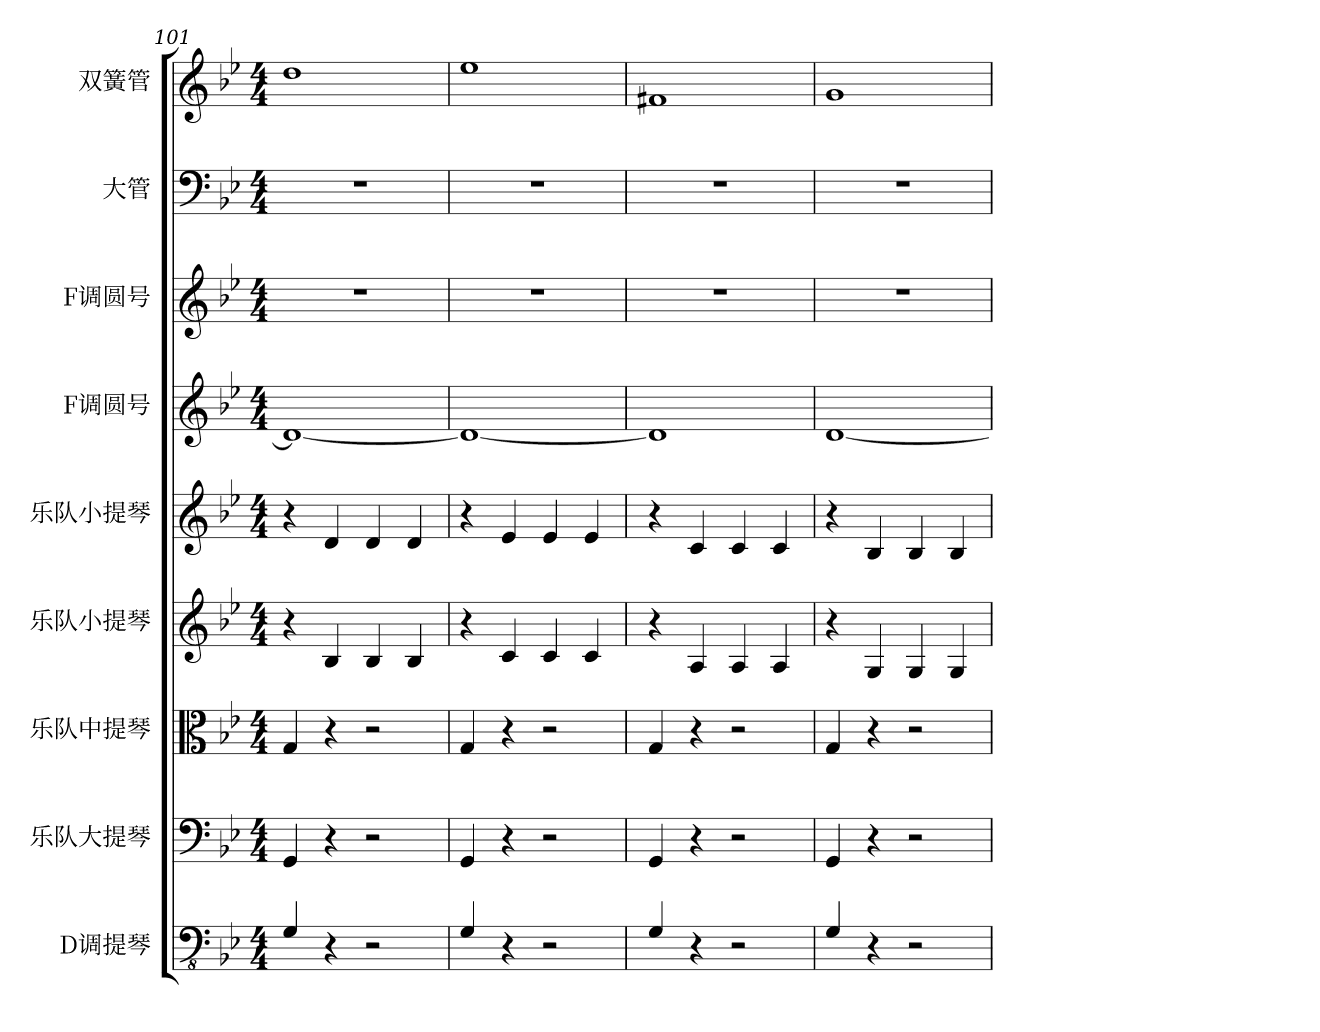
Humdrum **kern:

**kern	**kern	**kern	**kern	**kern	**kern	**kern	**kern	**kern
*part9	*part8	*part7	*part6	*part5	*part4	*part3	*part2	*part1
*staff9	*staff8	*staff7	*staff6	*staff5	*staff4	*staff3	*staff2	*staff1
*I"D调提琴	*I"乐队大提琴	*I"乐队中提琴	*I"乐队小提琴	*I"乐队小提琴	*I"F调圆号	*I"F调圆号	*I"大管	*I"双簧管
*clefFv4	*clefF4	*clefC3	*clefG2	*clefG2	*clefG2	*clefG2	*clefF4	*clefG2
*ITrd7c12	*	*	*	*	*ITrd4c7	*ITrd4c7	*	*
*k[b-e-]	*k[b-e-]	*k[b-e-]	*k[b-e-]	*k[b-e-]	*k[b-e-a-]	*k[b-e-a-]	*k[b-e-]	*k[b-e-]
*M4/4	*M4/4	*M4/4	*M4/4	*M4/4	*M4/4	*M4/4	*M4/4	*M4/4
=101	=101	=101	=101	=101	=101	=101	=101	=101
4GGG/	4GG/	4G/	4r	4r	1G_	1r	1r	1dd
4r	4r	4r	4B-/	4d/	.	.	.	.
2r	2r	2r	4B-/	4d/	.	.	.	.
.	.	.	4B-/	4d/	.	.	.	.
!!LO:PB:g=z
=102	=102	=102	=102	=102	=102	=102	=102	=102
4GGG/	4GG/	4G/	4r	4r	1G_	1r	1r	1ee-
4r	4r	4r	4c/	4e-/	.	.	.	.
2r	2r	2r	4c/	4e-/	.	.	.	.
.	.	.	4c/	4e-/	.	.	.	.
=103	=103	=103	=103	=103	=103	=103	=103	=103
4GGG/	4GG/	4G/	4r	4r	1G]	1r	1r	1f#X
4r	4r	4r	4A/	4c/	.	.	.	.
2r	2r	2r	4A/	4c/	.	.	.	.
.	.	.	4A/	4c/	.	.	.	.
=104	=104	=104	=104	=104	=104	=104	=104	=104
4GGG/	4GG/	4G/	4r	4r	[1G	1r	1r	1g
4r	4r	4r	4G/	4B-/	.	.	.	.
2r	2r	2r	4G/	4B-/	.	.	.	.
.	.	.	4G/	4B-/	.	.	.	.
=	=	=	=	=	=	=	=	=
*-	*-	*-	*-	*-	*-	*-	*-	*-
